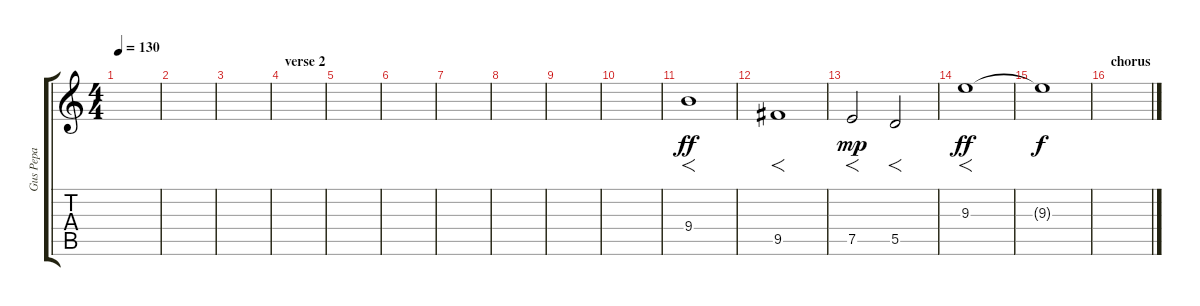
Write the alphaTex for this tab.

\track ("Gus Pepa" "Gus Pepa") {instrument overdrivenguitar}
\staff {score tabs}
\tuning (E4 B3 G3 D3 A2 E2) {hide}
\ts (4 4)
\tempo 130
\clef g2
\ks c
|
|
|
\section ("" "verse 2")
|
|
|
|
|
|
|
9.4.1{f dy ff} |
9.5.1{f} |
7.5.2{f dy mp} 5.5.2{f} |
9.3.1{f dy ff} |
9.3{t}.1{dy f} |
\section ("" "chorus")
